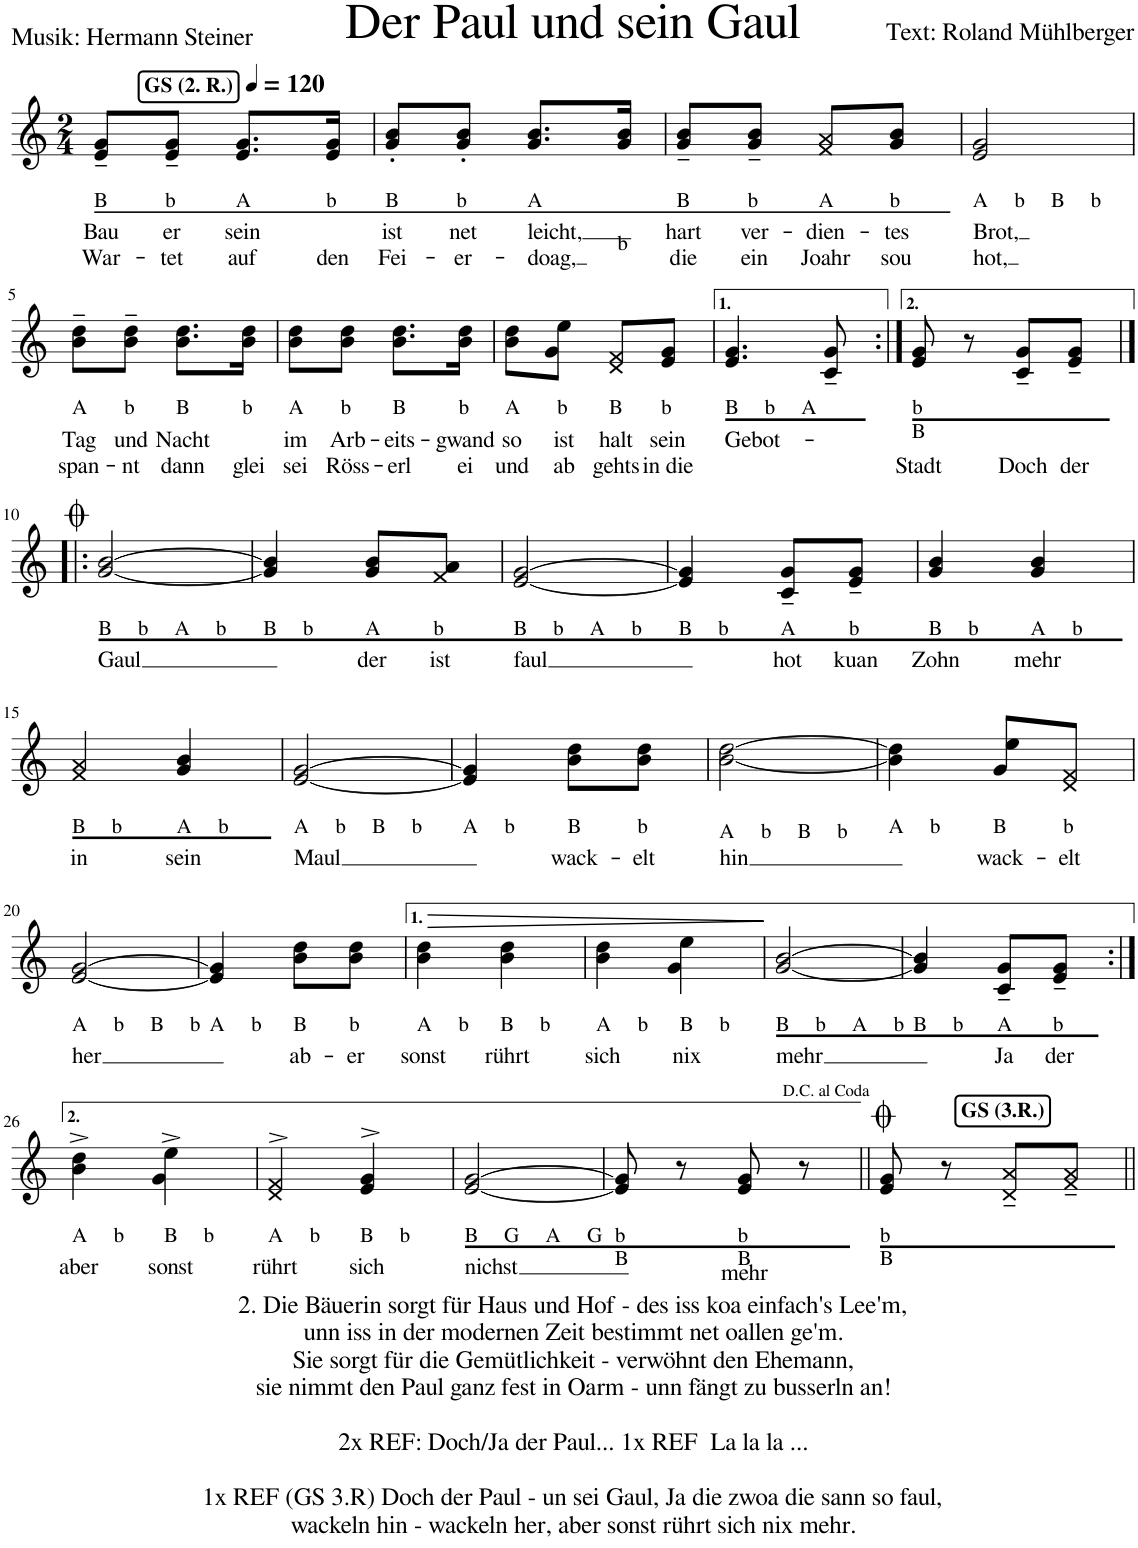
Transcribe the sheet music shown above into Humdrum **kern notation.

**kern	**text	**text	**dynam
*part1	*part1	*part1	*part1
*staff1	*staff1	*staff1	*staff1
*I"Harmonika	*	*	*
*I'Harm.	*	*	*
*clefG2	*	*	*
*k[]	*	*	*
*M2/4	*	*	*
*MM120	*	*	*
!!LO:REH:place=s1:a:B:cj:t=GS (2. R.)
=1	=1	=1	=1
!LO:TX:b:t=B	!	!	!
!	!LO:LY:b	!LO:LY:b	!
8e/~ 8g/~L	Bau	War-	.
!LO:TX:b:t=b	!	!	!
!	!LO:LY:b	!LO:LY:b	!
8e/~ 8g/~J	er	-tet	.
!LO:TX:b:t=A	!	!	!
!	!LO:LY:b	!LO:LY:b	!
8.e/ 8.g/L	sein	auf	.
!LO:TX:b:t=b	!	!	!
!	!	!LO:LY:b	!
16e/ 16g/Jk	.	den	.
=2	=2	=2	=2
!LO:TX:b:t=B	!	!	!
!	!LO:LY:b	!LO:LY:b	!
8g/' 8b/'L	ist	Fei-	.
!LO:TX:b:t=b	!	!	!
!	!LO:LY:b	!LO:LY:b	!
8g/' 8b/'J	net	-er-	.
!LO:TX:b:t=A	!	!	!
!	!LO:LY:b	!LO:LY:b	!
8.g/ 8.b/L	leicht,	-doag,	.
!LO:TX:b:t=b	!	!	!
16g/ 16b/Jk	.	.	.
=3	=3	=3	=3
!LO:TX:b:t=B	!	!	!
!	!LO:LY:b	!LO:LY:b	!
8g/~ 8b/~L	hart	die	.
!LO:TX:b:t=b	!	!	!
!	!LO:LY:b	!LO:LY:b	!
8g/~ 8b/~J	ver-	ein	.
!LO:TX:b:t=A	!	!	!
!	!LO:LY:b	!LO:LY:b	!
8f/ 8a/L	-dien-	Joahr	.
!LO:TX:b:t=b	!	!	!
!	!LO:LY:b	!LO:LY:b	!
8g/ 8b/J	-tes	sou	.
=4	=4	=4	=4
!LO:TX:b:t=A     b     B     b	!	!	!
!	!LO:LY:b	!LO:LY:b	!
2e/ 2g/	Brot,	hot,	.
!!LO:LB:g=z
=5	=5	=5	=5
!LO:TX:b:t=A	!	!	!
!	!LO:LY:b	!LO:LY:b	!
8b\~ 8dd\~L	Tag	span-	.
!LO:TX:b:t=b	!	!	!
!	!LO:LY:b	!LO:LY:b	!
8b\~ 8dd\~J	und	-nt	.
!LO:TX:b:t=B	!	!	!
!	!LO:LY:b	!LO:LY:b	!
8.b\ 8.dd\L	Nacht	dann	.
!LO:TX:b:t=b	!	!	!
!	!	!LO:LY:b	!
16b\ 16dd\Jk	.	glei	.
=6	=6	=6	=6
!LO:TX:b:t=A	!	!	!
!	!LO:LY:b	!LO:LY:b	!
8b\ 8dd\L	im	sei	.
!LO:TX:b:t=b	!	!	!
!	!LO:LY:b	!LO:LY:b	!
8b\ 8dd\J	Arb-	Röss-	.
!LO:TX:b:t=B	!	!	!
!	!LO:LY:b	!LO:LY:b	!
8.b\ 8.dd\L	-eits-	-erl	.
!LO:TX:b:t=b	!	!	!
!	!LO:LY:b	!LO:LY:b	!
16b\ 16dd\Jk	-gwand	ei	.
=7	=7	=7	=7
!LO:TX:b:t=A	!	!	!
!	!LO:LY:b	!LO:LY:b	!
8b\ 8dd\L	so	und	.
!LO:TX:b:t=b	!	!	!
!	!LO:LY:b	!LO:LY:b	!
8g\ 8ee\J	ist	ab	.
!LO:TX:b:t=B	!	!	!
!	!LO:LY:b	!LO:LY:b	!
8d/ 8f/L	halt	gehts	.
!LO:TX:b:t=b	!	!	!
!	!LO:LY:b	!LO:LY:b	!
8e/ 8g/J	sein	in die	.
=8	=8	=8	=8
!LO:TX:b:t=B     b     A	!	!	!
!	!LO:LY:b	!	!
4.e/ 4.g/	Gebot-	.	.
8c/~ 8g/~	.	.	.
=9:|!	=9:|!	=9:|!	=9:|!
!LO:TX:b:t=b	!	!	!
!LO:TX:b:t=B	!	!	!
!	!	!LO:LY:b	!
8e/ 8g/	.	Stadt	.
8r	.	.	.
!	!	!LO:LY:b	!
8c/~ 8g/~L	.	Doch	.
!	!	!LO:LY:b	!
8e/~ 8g/~J	.	der	.
!!LO:LB:g=z
=10|!:	=10|!:	=10|!:	=10|!:
!LO:TX:b:t=B     b     A     b	!	!	!
!	!LO:LY:b	!	!
[2g/ [2b/	-Gaul	.	.
=11	=11	=11	=11
!LO:TX:b:t=B     b	!	!	!
4g/] 4b/]	.	.	.
!LO:TX:b:t=A	!	!	!
!	!LO:LY:b	!	!
8g/ 8b/L	der	.	.
!LO:TX:b:t=b	!	!	!
!	!LO:LY:b	!	!
8f/ 8a/J	ist	.	.
=12	=12	=12	=12
!LO:TX:b:t=B     b     A     b	!	!	!
!	!LO:LY:b	!	!
[2e/ [2g/	faul	.	.
=13	=13	=13	=13
!LO:TX:b:t=B     b	!	!	!
4e/] 4g/]	.	.	.
!LO:TX:b:t=A	!	!	!
!	!LO:LY:b	!	!
8c/~ 8g/~L	hot	.	.
!LO:TX:b:t=b	!	!	!
!	!LO:LY:b	!	!
8e/~ 8g/~J	kuan	.	.
=14	=14	=14	=14
!LO:TX:b:t=B     b	!	!	!
!	!LO:LY:b	!	!
4g/ 4b/	Zohn	.	.
!LO:TX:b:t=A     b	!	!	!
!	!LO:LY:b	!	!
4g/ 4b/	mehr	.	.
!!LO:LB:g=z
=15	=15	=15	=15
!LO:TX:b:t=B     b	!	!	!
!	!LO:LY:b	!	!
4f/ 4a/	in	.	.
!LO:TX:b:t=A     b	!	!	!
!	!LO:LY:b	!	!
4g/ 4b/	sein	.	.
=16	=16	=16	=16
!LO:TX:b:t=A     b     B     b	!	!	!
!	!LO:LY:b	!	!
[2e/ [2g/	Maul	.	.
=17	=17	=17	=17
!LO:TX:b:t=A     b	!	!	!
4e/] 4g/]	.	.	.
!LO:TX:b:t=B	!	!	!
!	!LO:LY:b	!	!
8b\ 8dd\L	wack-	.	.
!LO:TX:b:t=b	!	!	!
!	!LO:LY:b	!	!
8b\ 8dd\J	-elt	.	.
=18	=18	=18	=18
!LO:TX:b:t=A     b     B     b	!	!	!
!	!LO:LY:b	!	!
[2b\ [2dd\	hin	.	.
=19	=19	=19	=19
!LO:TX:b:t=A     b	!	!	!
4b\] 4dd\]	.	.	.
!LO:TX:b:t=B	!	!	!
!	!LO:LY:b	!	!
8g/ 8ee/L	wack-	.	.
!LO:TX:b:t=b	!	!	!
!	!LO:LY:b	!	!
8d/ 8f/J	-elt	.	.
!!LO:LB:g=z
=20	=20	=20	=20
!LO:TX:b:t=A     b     B     b	!	!	!
!	!LO:LY:b	!	!
[2e/ [2g/	her	.	.
=21	=21	=21	=21
!LO:TX:b:t=A     b	!	!	!
4e/] 4g/]	.	.	.
!LO:TX:b:t=B	!	!	!
!	!LO:LY:b	!	!
8b\ 8dd\L	ab-	.	.
!LO:TX:b:t=b	!	!	!
!	!LO:LY:b	!	!
8b\ 8dd\J	-er	.	.
=22	=22	=22	=22
!LO:TX:b:t=A     b	!	!	!
!	!LO:LY:b	!	!LO:HP:b
4b\ 4dd\	sonst	.	>
!LO:TX:b:t=B     b	!	!	!
!	!LO:LY:b	!	!
4b\ 4dd\	rührt	.	.
=23	=23	=23	=23
!LO:TX:b:t=A     b	!	!	!
!	!LO:LY:b	!	!
4b\ 4dd\	sich	.	.
!LO:TX:b:t=B     b	!	!	!
!	!LO:LY:b	!	!
4g\ 4ee\	nix	.	.
.	.	.	]
=24	=24	=24	=24
!LO:TX:b:t=B     b     A     b	!	!	!
!	!LO:LY:b	!	!
[2g/ [2b/	mehr	.	.
=25	=25	=25	=25
!LO:TX:b:t=B     b	!	!	!
4g/] 4b/]	.	.	.
!LO:TX:b:t=A	!	!	!
!	!LO:LY:b	!	!
8c/~ 8g/~L	Ja	.	.
!LO:TX:b:t=b	!	!	!
!	!LO:LY:b	!	!
8e/~ 8g/~J	der	.	.
!!LO:LB:g=z
=26:|!	=26:|!	=26:|!	=26:|!
!LO:TX:b:t=2. Die Bäuerin sorgt für Haus und Hof - des iss koa einfach's Lee'm,	!	!	!
!LO:TX:b:t=unn iss in der modernen Zeit bestimmt net oallen ge'm.	!	!	!
!LO:TX:b:t=Sie sorgt für die Gemütlichkeit - verwöhnt den Ehemann,	!	!	!
!LO:TX:b:t=sie nimmt den Paul ganz fest in Oarm - unn fängt zu busserln an!	!	!	!
!LO:TX:b:t=2x REF&colon; Doch/Ja der Paul... 1x REF  La la la ...	!	!	!
!LO:TX:b:t=1x REF (GS 3.R) Doch der Paul - un sei Gaul, Ja die zwoa die sann so faul,	!	!	!
!LO:TX:b:t=wackeln hin - wackeln her, aber sonst rührt sich nix mehr.	!	!	!
!LO:TX:b:t=A     b	!	!	!
!	!LO:LY:b	!	!
4b\^> 4dd\^>	aber	.	.
!LO:TX:b:t=B     b	!	!	!
!	!LO:LY:b	!	!
4g\^> 4ee\^>	sonst	.	.
=27	=27	=27	=27
!LO:TX:b:t=A     b	!	!	!
!	!LO:LY:b	!	!
4d/^> 4f/^>	rührt	.	.
!LO:TX:b:t=B     b	!	!	!
!	!LO:LY:b	!	!
4e/^> 4g/^>	sich	.	.
=28	=28	=28	=28
!LO:TX:b:t=B     G     A     G	!	!	!
!	!LO:LY:b	!	!
[2e/ [2g/	nichst	.	.
=29	=29	=29	=29
!LO:TX:b:t=b	!	!	!
!LO:TX:b:t=B	!	!	!
8e/] 8g/]	.	.	.
8r	.	.	.
!LO:TX:b:t=b	!	!	!
!LO:TX:b:t=B	!	!	!
!	!LO:LY:b	!	!
8e/ 8g/	mehr	.	.
8r	.	.	.
!!LO:REH:place=s1:a:B:cj:t=GS (3.R.):qo=1
=30||	=30||	=30||	=30||
!LO:TX:b:t=b	!	!	!
!LO:TX:b:t=B	!	!	!
8e/ 8g/	.	.	.
8r	.	.	.
8d/~ 8a/~L	.	.	.
8f/~ 8a/~J	.	.	.
=||	=||	=||	=||
*-	*-	*-	*-
